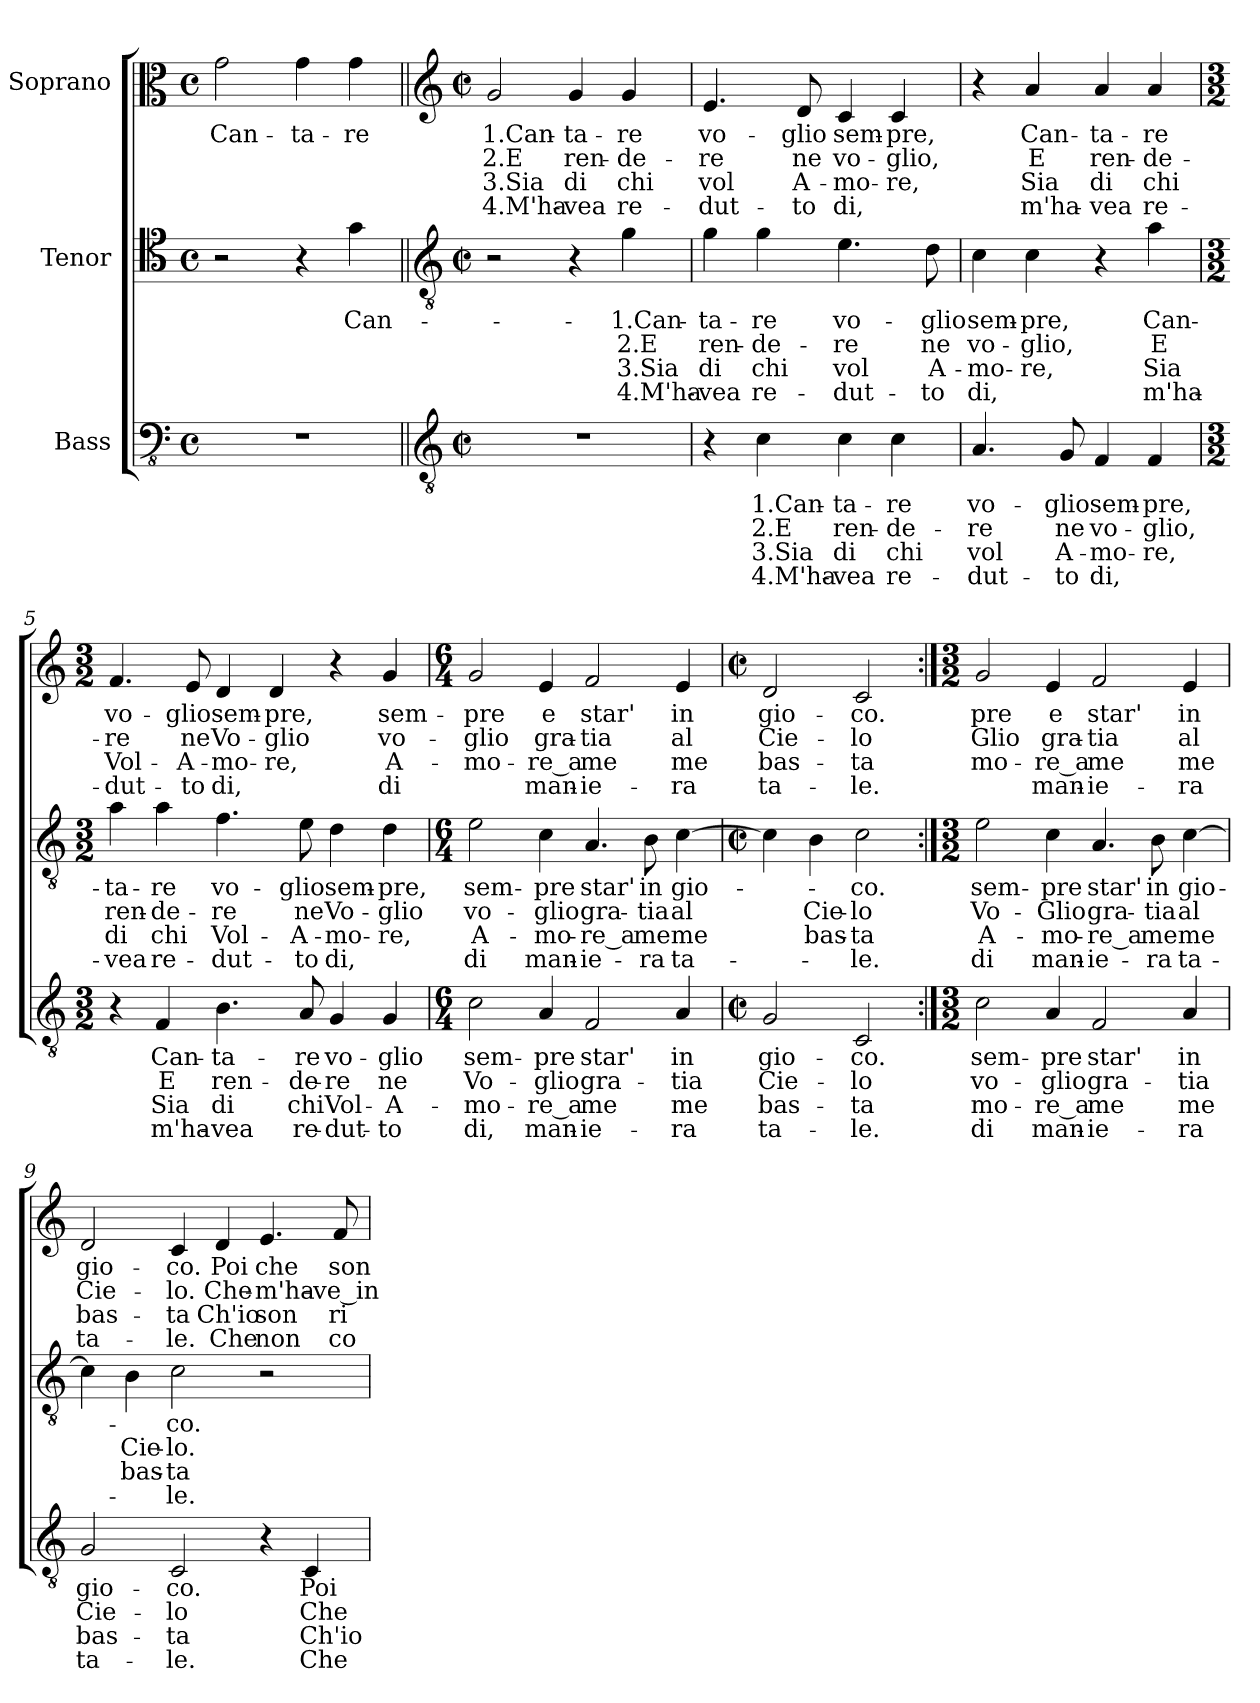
**kern	**text	**text	**text	**text	**kern	**text	**text	**text	**text	**kern	**text	**text	**text	**text
*part3	*part3	*part3	*part3	*part3	*part2	*part2	*part2	*part2	*part2	*part1	*part1	*part1	*part1	*part1
*staff3	*staff3	*staff3	*staff3	*staff3	*staff2	*staff2	*staff2	*staff2	*staff2	*staff1	*staff1	*staff1	*staff1	*staff1
*I"Bass	*	*	*	*	*I"Tenor	*	*	*	*	*I"Soprano	*	*	*	*
*clefFv4	*	*	*	*	*clefC4	*	*	*	*	*clefC3	*	*	*	*
*k[]	*	*	*	*	*k[]	*	*	*	*	*k[]	*	*	*	*
*C:	*	*	*	*	*C:	*	*	*	*	*C:	*	*	*	*
*M4/4	*	*	*	*	*M4/4	*	*	*	*	*M4/4	*	*	*	*
*met(c)	*	*	*	*	*met(c)	*	*	*	*	*met(c)	*	*	*	*
=1	=1	=1	=1	=1	=1	=1	=1	=1	=1	=1	=1	=1	=1	=1
!	!	!	!	!	!	!	!	!	!	!LO:N:head=open	!	!	!	!
1r	.	.	.	.	2r	.	.	.	.	2g\	Can-	.	.	.
!	!	!	!	!	!	!	!	!	!	!LO:N:head=solid	!	!	!	!
.	.	.	.	.	4r	.	.	.	.	4g\	-ta-	.	.	.
!	!	!	!	!	!LO:N:head=solid	!	!	!	!	!LO:N:head=solid	!	!	!	!
.	.	.	.	.	4g\	Can-	.	.	.	4g\	-re	.	.	.
!!LO:LB:g=z
=2||	=2||	=2||	=2||	=2||	=2||	=2||	=2||	=2||	=2||	=2||	=2||	=2||	=2||	=2||
*clefGv2	*	*	*	*	*clefGv2	*	*	*	*	*clefG2	*	*	*	*
*M2/2	*	*	*	*	*M2/2	*	*	*	*	*M2/2	*	*	*	*
*met(c|)	*	*	*	*	*met(c|)	*	*	*	*	*met(c|)	*	*	*	*
1r	.	.	.	.	2r	.	.	.	.	2g/	1.Can-	2.E	3.Sia	4.M'ha-
.	.	.	.	.	4r	.	.	.	.	4g/	-ta-	ren-	di	-vea
.	.	.	.	.	4g\	-1.Can-	2.E	3.Sia	4.M'ha-	4g/	-re	-de-	chi	re-
=3	=3	=3	=3	=3	=3	=3	=3	=3	=3	=3	=3	=3	=3	=3
4r	.	.	.	.	4g\	-ta-	ren-	di	-vea	4.e/	vo-	-re	vol	-dut-
4c\	1.Can-	2.E	3.Sia	4.M'ha-	4g\	-re	-de-	chi	re-	.	.	.	.	.
.	.	.	.	.	.	.	.	.	.	8d/	-glio	ne	A-	-to
4c\	-ta-	ren-	di	-vea	4.e\	vo-	-re	vol	-dut-	4c/	sem-	vo-	-mo-	di,
4c\	-re	-de-	chi	re-	.	.	.	.	.	4c/	-pre,	-glio,	-re,	.
.	.	.	.	.	8d\	-glio	ne	A-	-to	.	.	.	.	.
!!LO:LB:g=z
=4	=4	=4	=4	=4	=4	=4	=4	=4	=4	=4	=4	=4	=4	=4
4.A/	vo-	-re	vol	-dut-	4c\	sem-	vo-	-mo-	di,	4r	.	.	.	.
.	.	.	.	.	4c\	-pre,	-glio,	-re,	.	4a/	Can-	E	Sia	m'ha-
8G/	-glio	ne	A-	-to	.	.	.	.	.	.	.	.	.	.
4F/	sem-	vo-	-mo-	di,	4r	.	.	.	.	4a/	-ta-	ren-	di	-vea
4F/	-pre,	-glio,	-re,	.	4a\	Can-	E	Sia	m'ha-	4a/	-re	-de-	chi	re-
=5	=5	=5	=5	=5	=5	=5	=5	=5	=5	=5	=5	=5	=5	=5
*M3/2	*	*	*	*	*M3/2	*	*	*	*	*M3/2	*	*	*	*
4r	.	.	.	.	4a\	-ta-	ren-	di	-vea	4.f/	vo-	-re	Vol-	-dut-
4F/	Can-	E	Sia	m'ha-	4a\	-re	-de-	chi	re-	.	.	.	.	.
.	.	.	.	.	.	.	.	.	.	8e/	-glio	ne	-A-	-to
4.B\	-ta-	ren-	-di	-vea	4.f\	vo-	-re	Vol-	-dut-	4d/	sem-	Vo-	-mo-	di,
.	.	.	.	.	.	.	.	.	.	4d/	-pre,	-glio	-re,	.
8A/	-re	-de-	chi	re-	8e\	-glio	ne	-A-	-to	.	.	.	.	.
4G/	vo-	-re	Vol-	-dut-	4d\	sem-	Vo-	-mo-	di,	4r	.	.	.	.
4G/	-glio	ne	-A-	-to	4d\	-pre,	-glio	-re,	.	4g/	sem-	vo-	A-	di
!!LO:PB:g=z
=6	=6	=6	=6	=6	=6	=6	=6	=6	=6	=6	=6	=6	=6	=6
*M6/4	*	*	*	*	*M6/4	*	*	*	*	*M6/4	*	*	*	*
2c\	sem-	Vo-	-mo-	di,	2e\	sem-	vo-	A-	di	2g/	-pre	-glio	-mo-	.
4A/	-pre	-glio	-re_a	man-	4c\	-pre	-glio	-mo-	man-	4e/	e	gra-	-re_a	man-
2F/	star'	gra-	me	-ie-	4.A/	star'	gra-	-re_a	-ie-	2f/	star'	-tia	me	-ie-
.	.	.	.	.	8B\	in	-tia	me	-ra	.	.	.	.	.
4A/	in	-tia	me	-ra	[4c\	gio-	al	me	ta-	4e/	in	al	me	-ra
=7	=7	=7	=7	=7	=7	=7	=7	=7	=7	=7	=7	=7	=7	=7
*M2/2	*	*	*	*	*M2/2	*	*	*	*	*M2/2	*	*	*	*
*met(c|)	*	*	*	*	*met(c|)	*	*	*	*	*met(c|)	*	*	*	*
2G/	gio-	Cie-	bas-	ta-	4c\]	.	.	.	.	2d/	gio-	Cie-	bas-	ta-
.	.	.	.	.	4B\	.	Cie-	bas-	.	.	.	.	.	.
2C/	-co.	-lo	-ta	-le.	2c\	-co.	-lo	-ta	-le.	2c/	-co.	-lo	-ta	-le.
=8:|!	=8:|!	=8:|!	=8:|!	=8:|!	=8:|!	=8:|!	=8:|!	=8:|!	=8:|!	=8:|!	=8:|!	=8:|!	=8:|!	=8:|!
*M3/2	*	*	*	*	*M3/2	*	*	*	*	*M3/2	*	*	*	*
2c\	sem-	vo-	mo-	di	2e\	sem-	Vo-	A-	di	2g/	pre	Glio	mo-	.
4A/	-pre	-glio	-re_a	man-	4c\	-pre	-Glio	-mo-	man-	4e/	e	gra-	-re_a	man-
2F/	star'	gra-	me	-ie-	4.A/	star'	gra-	-re_a	-ie-	2f/	star'	-tia	me	-ie-
.	.	.	.	.	8B\	in	-tia	me	-ra	.	.	.	.	.
4A/	in	-tia	me	-ra	[4c\	gio-	al	me	ta-	4e/	in	al	me	-ra
!!LO:LB:g=z
=9	=9	=9	=9	=9	=9	=9	=9	=9	=9	=9	=9	=9	=9	=9
2G/	gio-	Cie-	bas-	ta-	4c\]	.	.	.	.	2d/	gio-	Cie-	bas-	ta-
.	.	.	.	.	4B\	.	Cie-	bas-	.	.	.	.	.	.
2C/	-co.	-lo	-ta	-le.	2c\	-co.	-lo.	-ta	-le.	4c/	-co.	-lo.	-ta	-le.
.	.	.	.	.	.	.	.	.	.	4d/	Poi	Che-	Ch'io	Che
4r	.	.	.	.	2r	.	.	.	.	4.e/	che	-m'ha-	son	non
4C/	Poi	Che-	Ch'io	Che	.	.	.	.	.	.	.	.	.	.
.	.	.	.	.	.	.	.	.	.	8f/	son	-ve_in	ri-	co-
=	=	=	=	=	=	=	=	=	=	=	=	=	=	=
*-	*-	*-	*-	*-	*-	*-	*-	*-	*-	*-	*-	*-	*-	*-
